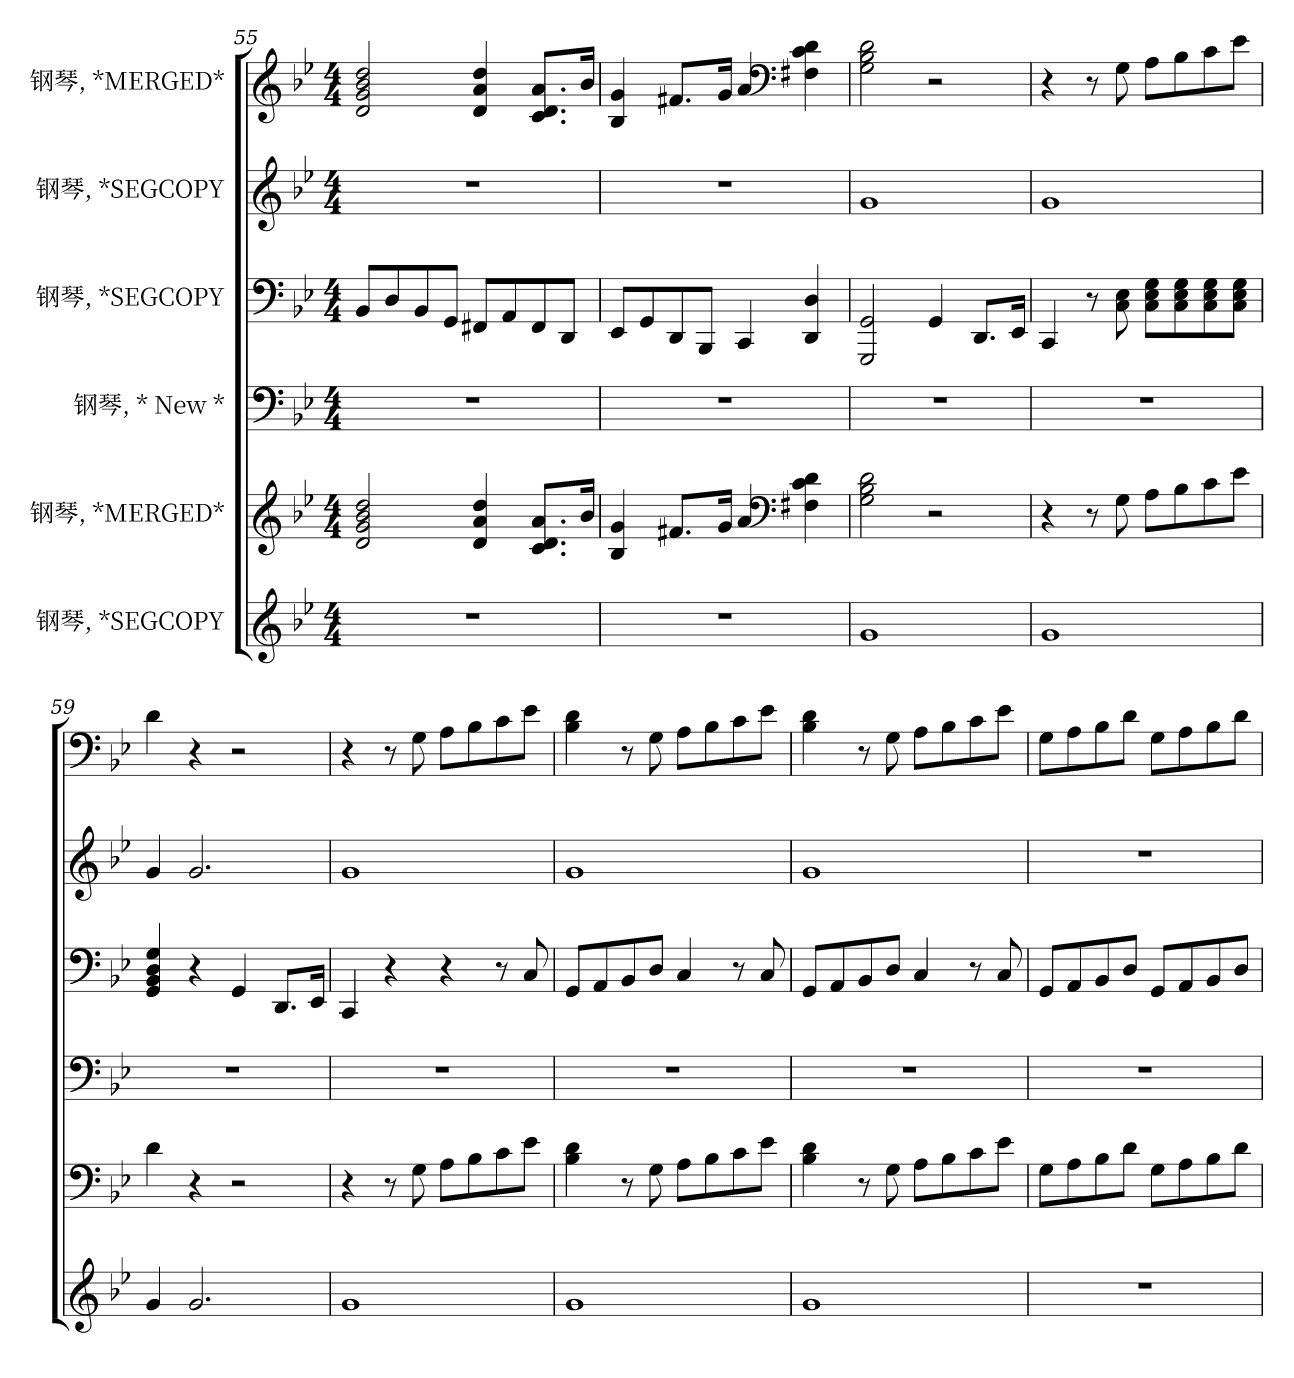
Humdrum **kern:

**kern	**kern	**kern	**kern	**kern	**kern
*part6	*part5	*part4	*part3	*part2	*part1
*staff6	*staff5	*staff4	*staff3	*staff2	*staff1
*I"钢琴, *SEGCOPY	*I"钢琴, *MERGED*	*I"钢琴, * New *	*I"钢琴, *SEGCOPY	*I"钢琴, *SEGCOPY	*I"钢琴, *MERGED*
*clefG2	*clefG2	*clefF4	*clefF4	*clefG2	*clefG2
*k[b-e-]	*k[b-e-]	*k[b-e-]	*k[b-e-]	*k[b-e-]	*k[b-e-]
*M4/4	*M4/4	*M4/4	*M4/4	*M4/4	*M4/4
=55	=55	=55	=55	=55	=55
1r	2d/ 2g/ 2b-/ 2dd/	1r	8BB-/L	1r	2d/ 2g/ 2b-/ 2dd/
.	.	.	8D/	.	.
.	.	.	8BB-/	.	.
.	.	.	8GG/J	.	.
.	4d/ 4a/ 4dd/	.	8FF#X/L	.	4d/ 4a/ 4dd/
.	.	.	8AA/	.	.
.	8.c/ 8.d/ 8.a/L	.	8FF#/	.	8.c/ 8.d/ 8.a/L
.	.	.	8DD/J	.	.
.	16b-/Jk	.	.	.	16b-/Jk
=56	=56	=56	=56	=56	=56
1r	4B-/ 4g/	1r	8EE-/L	1r	4B-/ 4g/
.	.	.	8GG/	.	.
.	8.f#X/L	.	8DD/	.	8.f#X/L
.	.	.	8BBB-/J	.	.
.	16g/Jk	.	.	.	16g/Jk
.	4a/	.	4CC/	.	4a/
*	*clefF4	*	*	*	*clefF4
.	4F#X\ 4c\ 4d\	.	4DD/ 4D/	.	4F#X\ 4c\ 4d\
!!LO:PB:g=z
=57	=57	=57	=57	=57	=57
1g	2G\ 2B-\ 2d\	1r	2GGG/ 2GG/	1g	2G\ 2B-\ 2d\
.	2r	.	4GG/	.	2r
.	.	.	8.DD/L	.	.
.	.	.	16EE-/Jk	.	.
=58	=58	=58	=58	=58	=58
1g	4r	1r	4CC/	1g	4r
.	8r	.	8r	.	8r
.	8G\	.	8C\ 8E-\	.	8G\
.	8A\L	.	8C\ 8E-\ 8G\L	.	8A\L
.	8B-\	.	8C\ 8E-\ 8G\	.	8B-\
.	8c\	.	8C\ 8E-\ 8G\	.	8c\
.	8e-\J	.	8C\ 8E-\ 8G\J	.	8e-\J
=59	=59	=59	=59	=59	=59
4g/	4d\	1r	4GG/ 4BB-/ 4D/ 4G/	4g/	4d\
2.g/	4r	.	4r	2.g/	4r
.	2r	.	4GG/	.	2r
.	.	.	8.DD/L	.	.
.	.	.	16EE-/Jk	.	.
=60	=60	=60	=60	=60	=60
1g	4r	1r	4CC/	1g	4r
.	8r	.	4r	.	8r
.	8G\	.	.	.	8G\
.	8A\L	.	4r	.	8A\L
.	8B-\	.	.	.	8B-\
.	8c\	.	8r	.	8c\
.	8e-\J	.	8C/	.	8e-\J
=61	=61	=61	=61	=61	=61
1g	4B-\ 4d\	1r	8GG/L	1g	4B-\ 4d\
.	.	.	8AA/	.	.
.	8r	.	8BB-/	.	8r
.	8G\	.	8D/J	.	8G\
.	8A\L	.	4C/	.	8A\L
.	8B-\	.	.	.	8B-\
.	8c\	.	8r	.	8c\
.	8e-\J	.	8C/	.	8e-\J
!!LO:LB:g=z
=62	=62	=62	=62	=62	=62
1g	4B-\ 4d\	1r	8GG/L	1g	4B-\ 4d\
.	.	.	8AA/	.	.
.	8r	.	8BB-/	.	8r
.	8G\	.	8D/J	.	8G\
.	8A\L	.	4C/	.	8A\L
.	8B-\	.	.	.	8B-\
.	8c\	.	8r	.	8c\
.	8e-\J	.	8C/	.	8e-\J
=63	=63	=63	=63	=63	=63
1r	8G\L	1r	8GG/L	1r	8G\L
.	8A\	.	8AA/	.	8A\
.	8B-\	.	8BB-/	.	8B-\
.	8d\J	.	8D/J	.	8d\J
.	8G\L	.	8GG/L	.	8G\L
.	8A\	.	8AA/	.	8A\
.	8B-\	.	8BB-/	.	8B-\
.	8d\J	.	8D/J	.	8d\J
=	=	=	=	=	=
*-	*-	*-	*-	*-	*-
